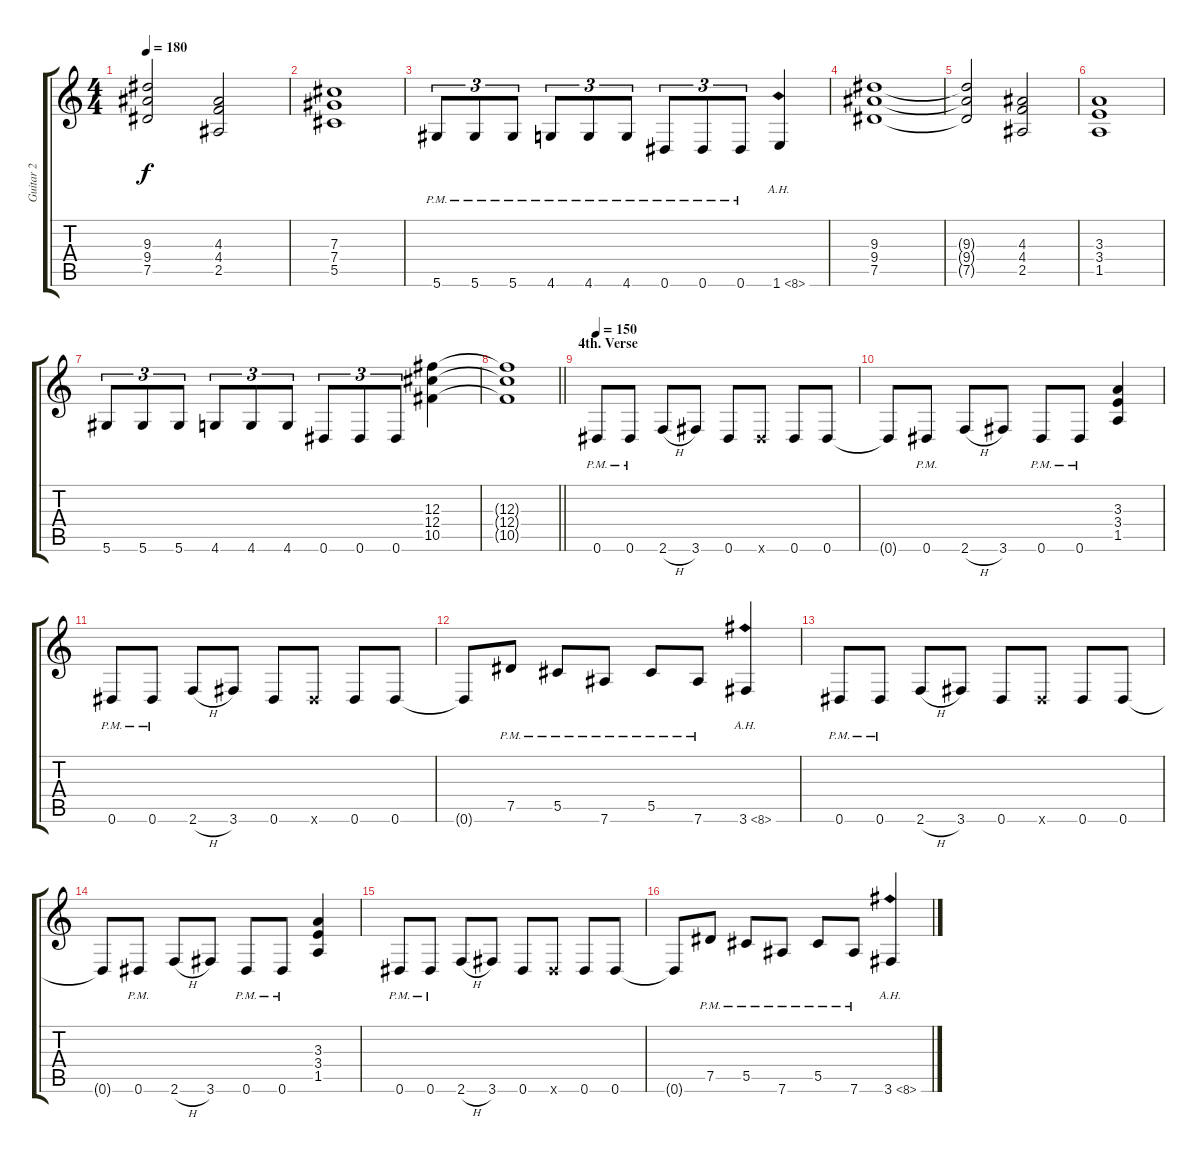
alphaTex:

\track ("Guitar 2" "Guitar 2") {instrument overdrivenguitar}
\staff {score tabs}
\tuning (Eb4 Bb3 Gb3 Db3 Ab2 Eb2) {hide}
\ts (4 4)
\tempo 180
\clef g2
\ks c
(9.3{t} 9.4{t} 7.5{t}).2{dy f} (4.3 4.4 2.5).2 |
(7.3 7.4 5.5).1 |
5.6{pm}.8{tu (3 2)} 5.6{pm}.8{tu (3 2)} 5.6{pm}.8{tu (3 2)} 4.6{pm}.8{tu (3 2)} 4.6{pm}.8{tu (3 2)} 4.6{pm}.8{tu (3 2)} 0.6{pm}.8{tu (3 2)} 0.6{pm}.8{tu (3 2)} 0.6{pm}.8{tu (3 2)} 1.6{ah 7}.4 |
(9.3 9.4 7.5).1 |
(9.3{t} 9.4{t} 7.5{t}).2 (4.3 4.4 2.5).2 |
(3.3 3.4 1.5).1 |
5.6.8{tu (3 2)} 5.6.8{tu (3 2)} 5.6.8{tu (3 2)} 4.6.8{tu (3 2)} 4.6.8{tu (3 2)} 4.6.8{tu (3 2)} 0.6.8{tu (3 2)} 0.6.8{tu (3 2)} 0.6.8{tu (3 2)} (12.3 12.4 10.5).4 |
\barLineRight lightlight
(12.3{t} 12.4{t} 10.5{t}).1 |
\section ("" "4th. Verse")
\tempo 150
0.6{pm}.8 0.6{pm}.8 2.6{h}.8 3.6.8 0.6.8 0.6{x}.8 0.6.8 0.6.8 |
0.6{t}.8 0.6{pm}.8 2.6{h}.8 3.6.8 0.6{pm}.8 0.6{pm}.8 (3.3 3.4 1.5).4 |
0.6{pm}.8 0.6{pm}.8 2.6{h}.8 3.6.8 0.6.8 0.6{x}.8 0.6.8 0.6.8 |
0.6{t}.8 7.5{pm}.8 5.5{pm}.8 7.6{pm}.8 5.5{pm}.8 7.6{pm}.8 3.6{ah 5}.4 |
0.6{pm}.8 0.6{pm}.8 2.6{h}.8 3.6.8 0.6.8 0.6{x}.8 0.6.8 0.6.8 |
0.6{t}.8 0.6{pm}.8 2.6{h}.8 3.6.8 0.6{pm}.8 0.6{pm}.8 (3.3 3.4 1.5).4 |
0.6{pm}.8 0.6{pm}.8 2.6{h}.8 3.6.8 0.6.8 0.6{x}.8 0.6.8 0.6.8 |
0.6{t}.8 7.5{pm}.8 5.5{pm}.8 7.6{pm}.8 5.5{pm}.8 7.6{pm}.8 3.6{ah 5}.4
